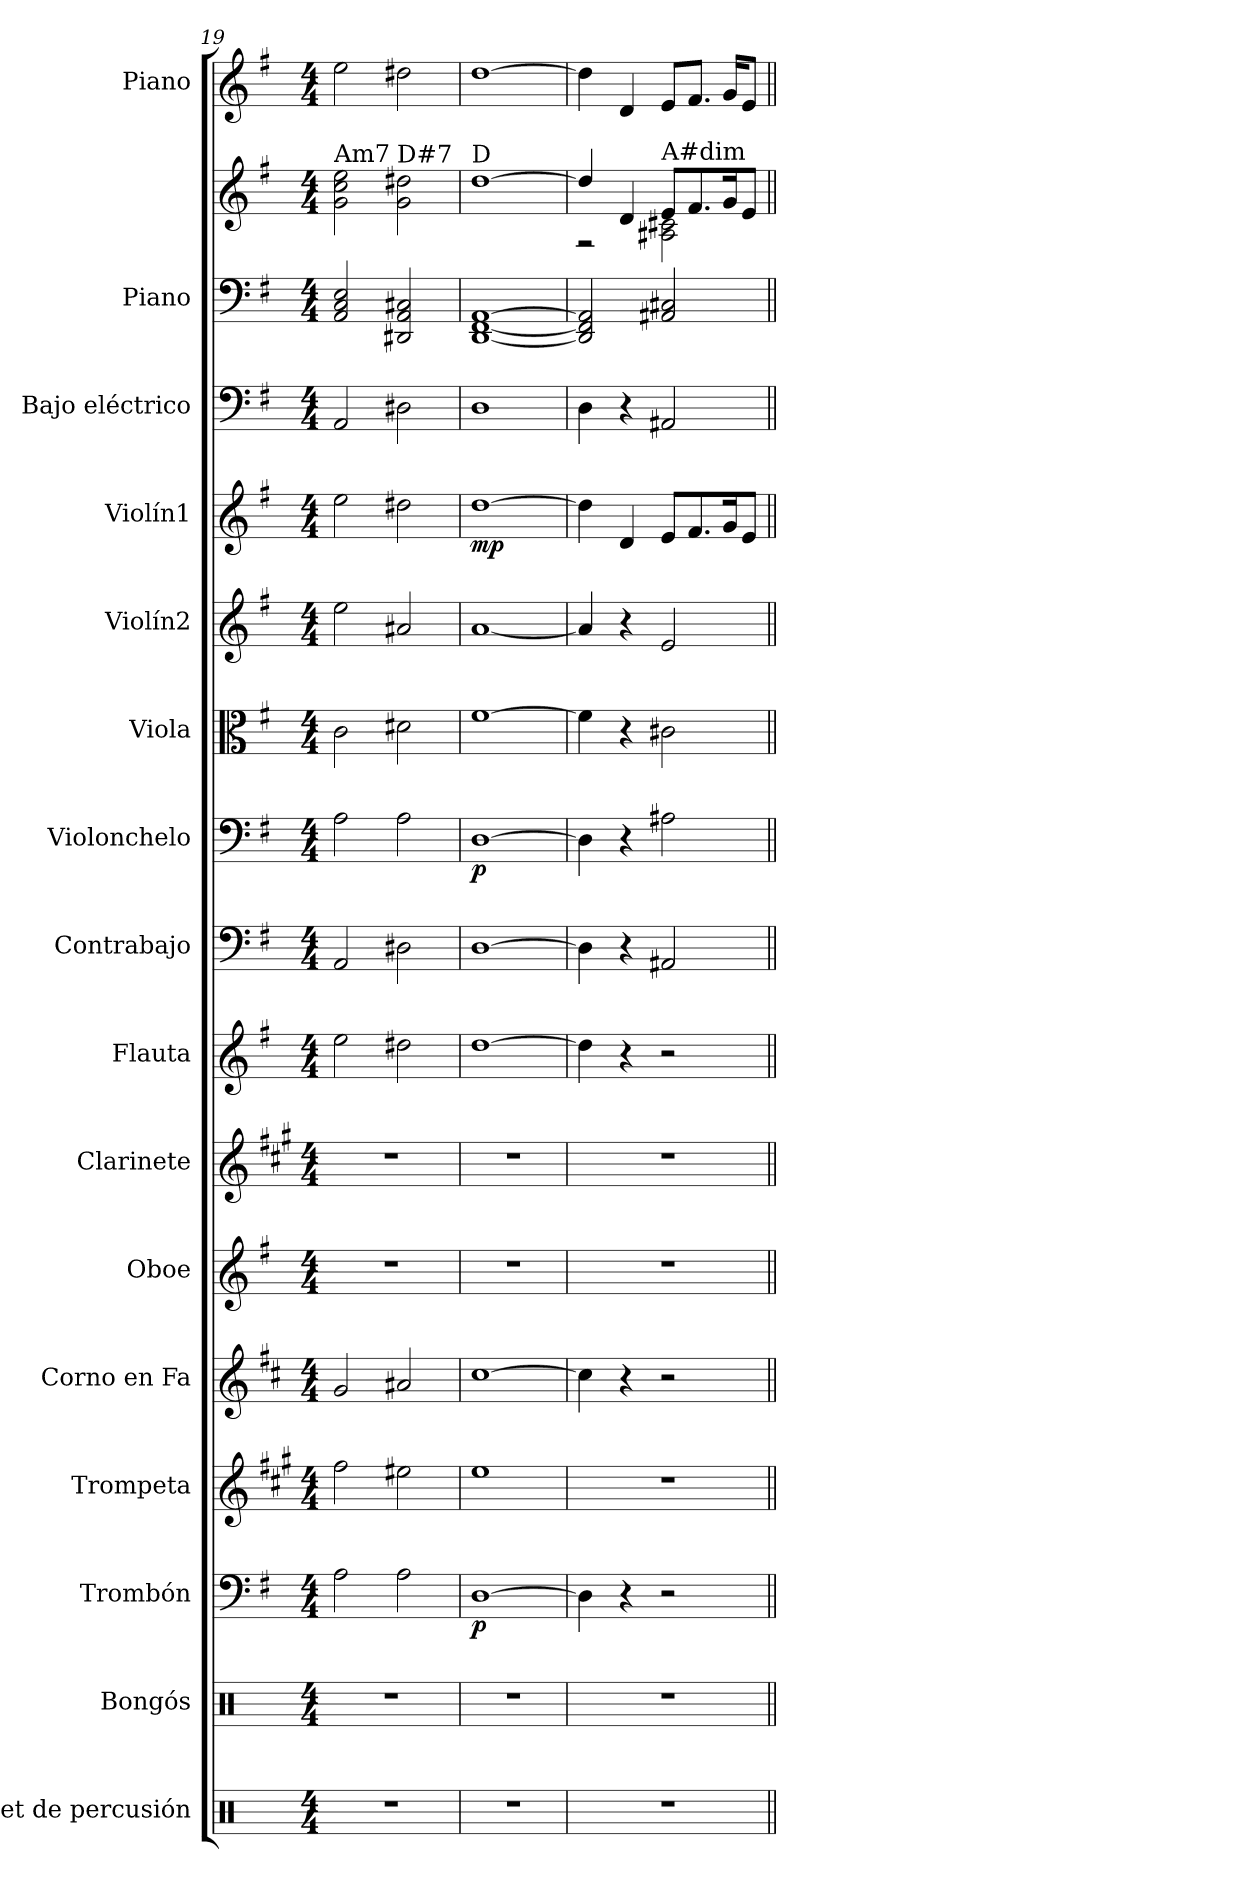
**kern	**kern	**kern	**dynam	**kern	**kern	**kern	**kern	**kern	**kern	**kern	**dynam	**kern	**kern	**kern	**dynam	**kern	**kern	**kern	**kern
*part16	*part15	*part14	*part14	*part13	*part12	*part11	*part10	*part9	*part8	*part7	*part7	*part6	*part5	*part4	*part4	*part3	*part2	*part2	*part1
*staff17	*staff16	*staff15	*staff15	*staff14	*staff13	*staff12	*staff11	*staff10	*staff9	*staff8	*staff8	*staff7	*staff6	*staff5	*staff5	*staff4	*staff3	*staff2	*staff1
*I"Set de percusión	*I"Bongós	*I"Trombón	*	*I"Trompeta	*I"Corno en Fa	*I"Oboe	*I"Clarinete	*I"Flauta	*I"Contrabajo	*I"Violonchelo	*	*I"Viola	*I"Violín2	*I"Violín1	*	*I"Bajo eléctrico	*I"Piano	*	*I"Piano
*	*I'Bon.	*I'Tbn.	*	*I'Tpt.	*I'Cor. Fa	*I'Ob.	*I'Cl.	*I'Fl.	*I'Cb.	*I'Vc.	*	*I'Vla.	*I'Vln.2	*I'Vln.1	*	*I'Baj. El.	*I'Pno.	*	*I'Pno.
*clefX	*clefX	*clefF4	*	*clefG2	*clefG2	*clefG2	*clefG2	*clefG2	*clefF4	*clefF4	*	*clefC3	*clefG2	*clefG2	*	*clefF4	*clefF4	*clefG2	*clefG2
*	*	*	*	*ITrd1c2	*ITrd4c7	*	*ITrd1c2	*	*ITrd7c12	*	*	*	*	*	*	*ITrd7c12	*	*	*
*k[]	*k[]	*k[f#]	*	*k[f#]	*k[f#]	*k[f#]	*k[f#]	*k[f#]	*k[f#]	*k[f#]	*	*k[f#]	*k[f#]	*k[f#]	*	*k[f#]	*k[f#]	*k[f#]	*k[f#]
*M4/4	*M4/4	*M4/4	*	*M4/4	*M4/4	*M4/4	*M4/4	*M4/4	*M4/4	*M4/4	*	*M4/4	*M4/4	*M4/4	*	*M4/4	*M4/4	*M4/4	*M4/4
=19	=19	=19	=19	=19	=19	=19	=19	=19	=19	=19	=19	=19	=19	=19	=19	=19	=19	=19	=19
!	!	!	!	!	!	!	!	!	!	!	!	!	!	!	!	!	!	!LO:TX:a:t=Am7	!
1r	1r	2A\	.	2ee\	2c/	1r	1r	2ee\	2AAA/	2A\	.	2c\	2ee\	2ee\	.	2AAA/	2AA/ 2C/ 2E/	2g\ 2cc\ 2ee\	2ee\
!	!	!	!	!	!	!	!	!	!	!	!	!	!	!	!	!	!	!LO:TX:a:t=D#7	!
.	.	2A\	.	2dd#X\	2d#X/	.	.	2dd#X\	2DD#X\	2A\	.	2d#X\	2a#X/	2dd#X\	.	2DD#X\	2DD#X/ 2AA/ 2C#X/	2g\ 2dd#X\	2dd#X\
=20	=20	=20	=20	=20	=20	=20	=20	=20	=20	=20	=20	=20	=20	=20	=20	=20	=20	=20	=20
!	!	!	!	!	!	!	!	!	!	!	!	!	!	!	!	!	!	!LO:TX:a:t=D	!
!	!	!	!LO:DY:b	!	!	!	!	!	!	!	!LO:DY:b	!	!	!	!LO:DY:b	!	!	!	!
1r	1r	[1D	p	1dd	[1f#	1r	1r	[1dd	[1DD	[1D	p	[1f#	[1a	[1dd	mp	1DD	[1DD [1FF# [1AA	[1dd	[1dd
!!LO:PB:g=z
=21	=21	=21	=21	=21	=21	=21	=21	=21	=21	=21	=21	=21	=21	=21	=21	=21	=21	=21	=21
*	*	*	*	*	*	*	*	*	*	*	*	*	*	*	*	*	*	*^	*
1r	1r	4D\]	.	1r	4f#\]	1r	1r	4dd\]	4DD\]	4D\]	.	4f#\]	4a/]	4dd\]	.	4DD\	2DD/] 2FF#/] 2AA/]	4dd/]	2r	4dd\]
.	.	4r	.	.	4r	.	.	4r	4r	4r	.	4r	4r	4d/	.	4r	.	4d/	.	4d/
!	!	!	!	!	!	!	!	!	!	!	!	!	!	!	!	!	!	!LO:TX:a:t=A#dim	!	!
.	.	2r	.	.	2r	.	.	2r	2AAA#X/	2A#X\	.	2c#X\	2e/	8e/L	.	2AAA#X/	2AA#X/ 2C#X/	8e/L	2A#X\ 2c#X\	8e/L
.	.	.	.	.	.	.	.	.	.	.	.	.	.	8.f#/	.	.	.	8.f#/	.	8.f#/J
.	.	.	.	.	.	.	.	.	.	.	.	.	.	16g/K	.	.	.	16g/K	.	16g/KL
.	.	.	.	.	.	.	.	.	.	.	.	.	.	8e/J	.	.	.	8e/J	.	8e/J
*	*	*	*	*	*	*	*	*	*	*	*	*	*	*	*	*	*	*v	*v	*
=||	=||	=||	=||	=||	=||	=||	=||	=||	=||	=||	=||	=||	=||	=||	=||	=||	=||	=||	=||
*-	*-	*-	*-	*-	*-	*-	*-	*-	*-	*-	*-	*-	*-	*-	*-	*-	*-	*-	*-
